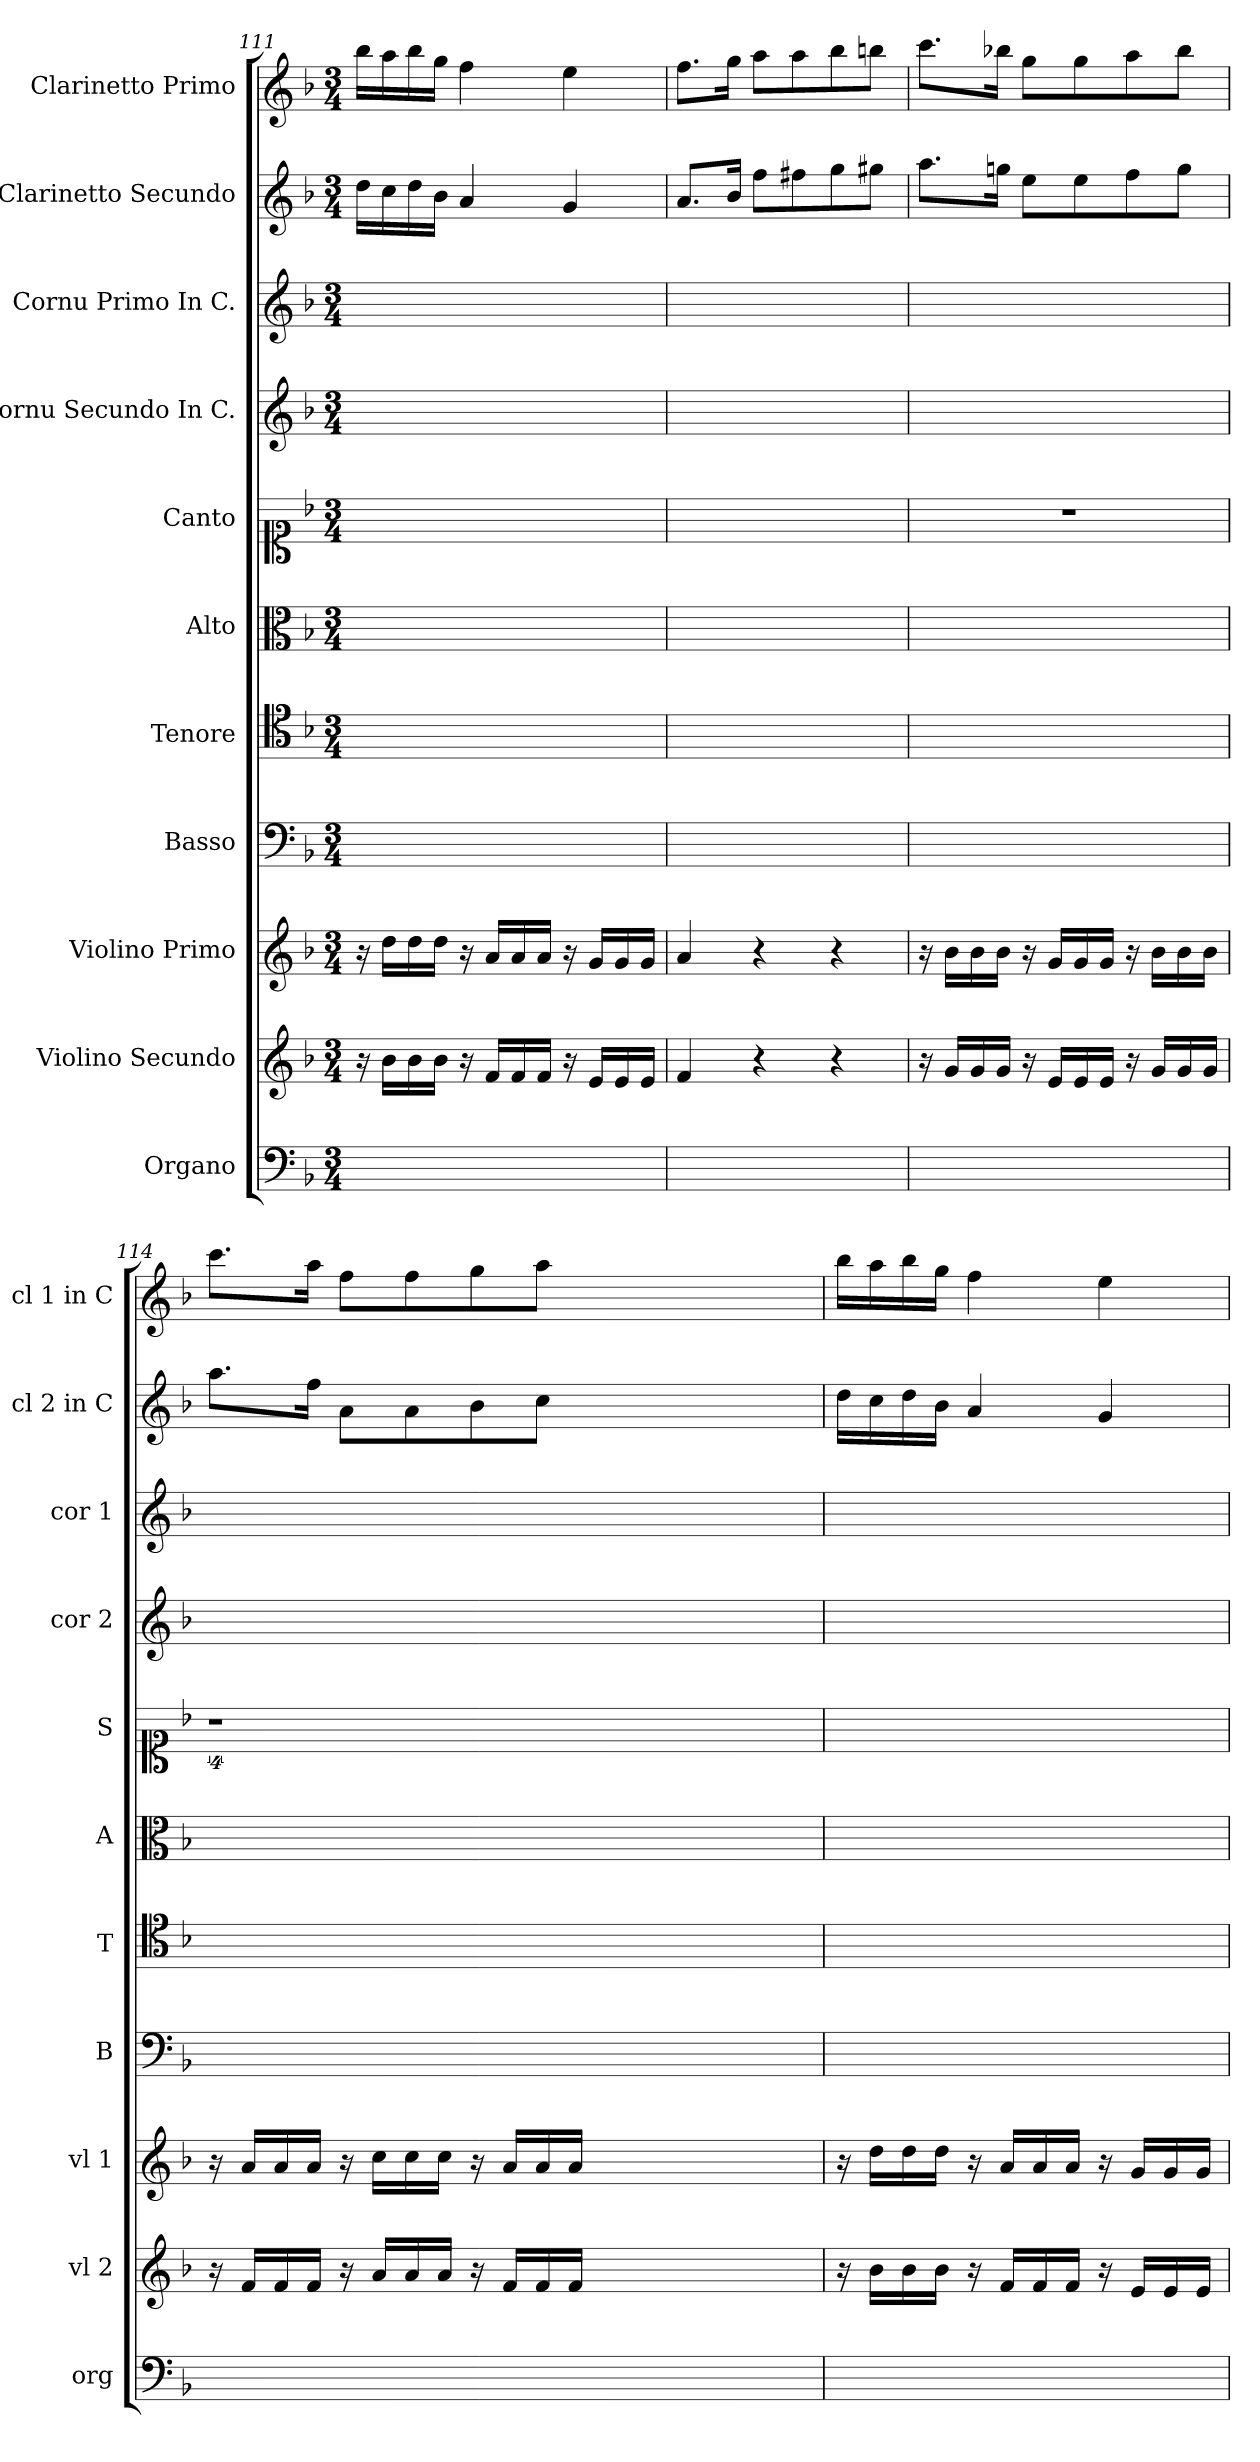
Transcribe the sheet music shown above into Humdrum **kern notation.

**kern	**kern	**kern	**kern	**kern	**kern	**kern	**kern	**kern	**kern	**kern
*part11	*part10	*part9	*part8	*part7	*part6	*part5	*part4	*part3	*part2	*part1
*staff11	*staff10	*staff9	*staff8	*staff7	*staff6	*staff5	*staff4	*staff3	*staff2	*staff1
*I"Organo	*I"Violino Secundo	*I"Violino Primo	*I"Basso	*I"Tenore	*I"Alto	*I"Canto	*I"Cornu Secundo In C.	*I"Cornu Primo In C.	*I"Clarinetto Secundo	*I"Clarinetto Primo
*I'org	*I'vl 2	*I'vl 1	*I'B	*I'T	*I'A	*I'S	*I'cor 2	*I'cor 1	*I'cl 2 in C	*I'cl 1 in C
*clefF4	*clefG2	*clefG2	*clefF4	*clefC4	*clefC3	*clefC1	*clefG2	*clefG2	*clefG2	*clefG2
*k[b-]	*k[b-]	*k[b-]	*k[b-]	*k[b-]	*k[b-]	*k[b-]	*k[b-]	*k[b-]	*k[b-]	*k[b-]
*M3/4	*M3/4	*M3/4	*M3/4	*M3/4	*M3/4	*M3/4	*M3/4	*M3/4	*M3/4	*M3/4
=111	=111	=111	=111	=111	=111	=111	=111	=111	=111	=111
2.ryy	16r	16r	2.ryy	2.ryy	2.ryy	2.ryy	2.ryy	2.ryy	16dd\LL	16bb-\LL
.	16b-\LL	16dd\LL	.	.	.	.	.	.	16cc\	16aa\
.	16b-\	16dd\	.	.	.	.	.	.	16dd\	16bb-\
.	16b-\JJ	16dd\JJ	.	.	.	.	.	.	16b-\JJ	16gg\JJ
.	16r	16r	.	.	.	.	.	.	4a/	4ff\
.	16f/LL	16a/LL	.	.	.	.	.	.	.	.
.	16f/	16a/	.	.	.	.	.	.	.	.
.	16f/JJ	16a/JJ	.	.	.	.	.	.	.	.
.	16r	16r	.	.	.	.	.	.	4g/	4ee\
.	16e/LL	16g/LL	.	.	.	.	.	.	.	.
.	16e/	16g/	.	.	.	.	.	.	.	.
.	16e/JJ	16g/JJ	.	.	.	.	.	.	.	.
=112	=112	=112	=112	=112	=112	=112	=112	=112	=112	=112
2.ryy	4f/	4a/	2.ryy	2.ryy	2.ryy	2.ryy	2.ryy	2.ryy	8.a/L	8.ff\L
.	.	.	.	.	.	.	.	.	16b-/Jk	16gg\Jk
.	4r	4r	.	.	.	.	.	.	8ff\L	8aa\L
.	.	.	.	.	.	.	.	.	8ff#X\	8aa\
.	4r	4r	.	.	.	.	.	.	8gg\	8bb-\
.	.	.	.	.	.	.	.	.	8gg#X\J	8bbn\J
=113	=113	=113	=113	=113	=113	=113	=113	=113	=113	=113
2.ryy	16r	16r	2.ryy	2.ryy	2.ryy	2.r	2.ryy	2.ryy	8.aa\L	8.ccc\L
.	16g/LL	16b-\LL	.	.	.	.	.	.	.	.
.	16g/	16b-\	.	.	.	.	.	.	.	.
.	16g/JJ	16b-\JJ	.	.	.	.	.	.	16ggn\Jk	16bb-X\Jk
.	16r	16r	.	.	.	.	.	.	8ee\L	8gg\L
.	16e/LL	16g/LL	.	.	.	.	.	.	.	.
.	16e/	16g/	.	.	.	.	.	.	8ee\	8gg\
.	16e/JJ	16g/JJ	.	.	.	.	.	.	.	.
.	16r	16r	.	.	.	.	.	.	8ff\	8aa\
.	16g/LL	16b-\LL	.	.	.	.	.	.	.	.
.	16g/	16b-\	.	.	.	.	.	.	8gg\J	8bb-\J
.	16g/JJ	16b-\JJ	.	.	.	.	.	.	.	.
=114	=114	=114	=114	=114	=114	=114	=114	=114	=114	=114
2.ryy	16r	16r	2.ryy	2.ryy	2.ryy	4%9r	2.ryy	2.ryy	8.aa\L	8.ccc\L
.	16f/LL	16a/LL	.	.	.	.	.	.	.	.
.	16f/	16a/	.	.	.	.	.	.	.	.
.	16f/JJ	16a/JJ	.	.	.	.	.	.	16ff\Jk	16aa\Jk
.	16r	16r	.	.	.	.	.	.	8a\L	8ff\L
.	16a/LL	16cc\LL	.	.	.	.	.	.	.	.
.	16a/	16cc\	.	.	.	.	.	.	8a\	8ff\
.	16a/JJ	16cc\JJ	.	.	.	.	.	.	.	.
.	16r	16r	.	.	.	.	.	.	8b-\	8gg\
.	16f/LL	16a/LL	.	.	.	.	.	.	.	.
.	16f/	16a/	.	.	.	.	.	.	8cc\J	8aa\J
.	16f/JJ	16a/JJ	.	.	.	.	.	.	.	.
1.ryy	1.ryy	1.ryy	1.ryy	1.ryy	1.ryy	.	1.ryy	1.ryy	1.ryy	1.ryy
=115	=115	=115	=115	=115	=115	=115	=115	=115	=115	=115
2.ryy	16r	16r	2.ryy	2.ryy	2.ryy	2.ryy	2.ryy	2.ryy	16dd\LL	16bb-\LL
.	16b-\LL	16dd\LL	.	.	.	.	.	.	16cc\	16aa\
.	16b-\	16dd\	.	.	.	.	.	.	16dd\	16bb-\
.	16b-\JJ	16dd\JJ	.	.	.	.	.	.	16b-\JJ	16gg\JJ
.	16r	16r	.	.	.	.	.	.	4a/	4ff\
.	16f/LL	16a/LL	.	.	.	.	.	.	.	.
.	16f/	16a/	.	.	.	.	.	.	.	.
.	16f/JJ	16a/JJ	.	.	.	.	.	.	.	.
.	16r	16r	.	.	.	.	.	.	4g/	4ee\
.	16e/LL	16g/LL	.	.	.	.	.	.	.	.
.	16e/	16g/	.	.	.	.	.	.	.	.
.	16e/JJ	16g/JJ	.	.	.	.	.	.	.	.
=	=	=	=	=	=	=	=	=	=	=
*-	*-	*-	*-	*-	*-	*-	*-	*-	*-	*-
